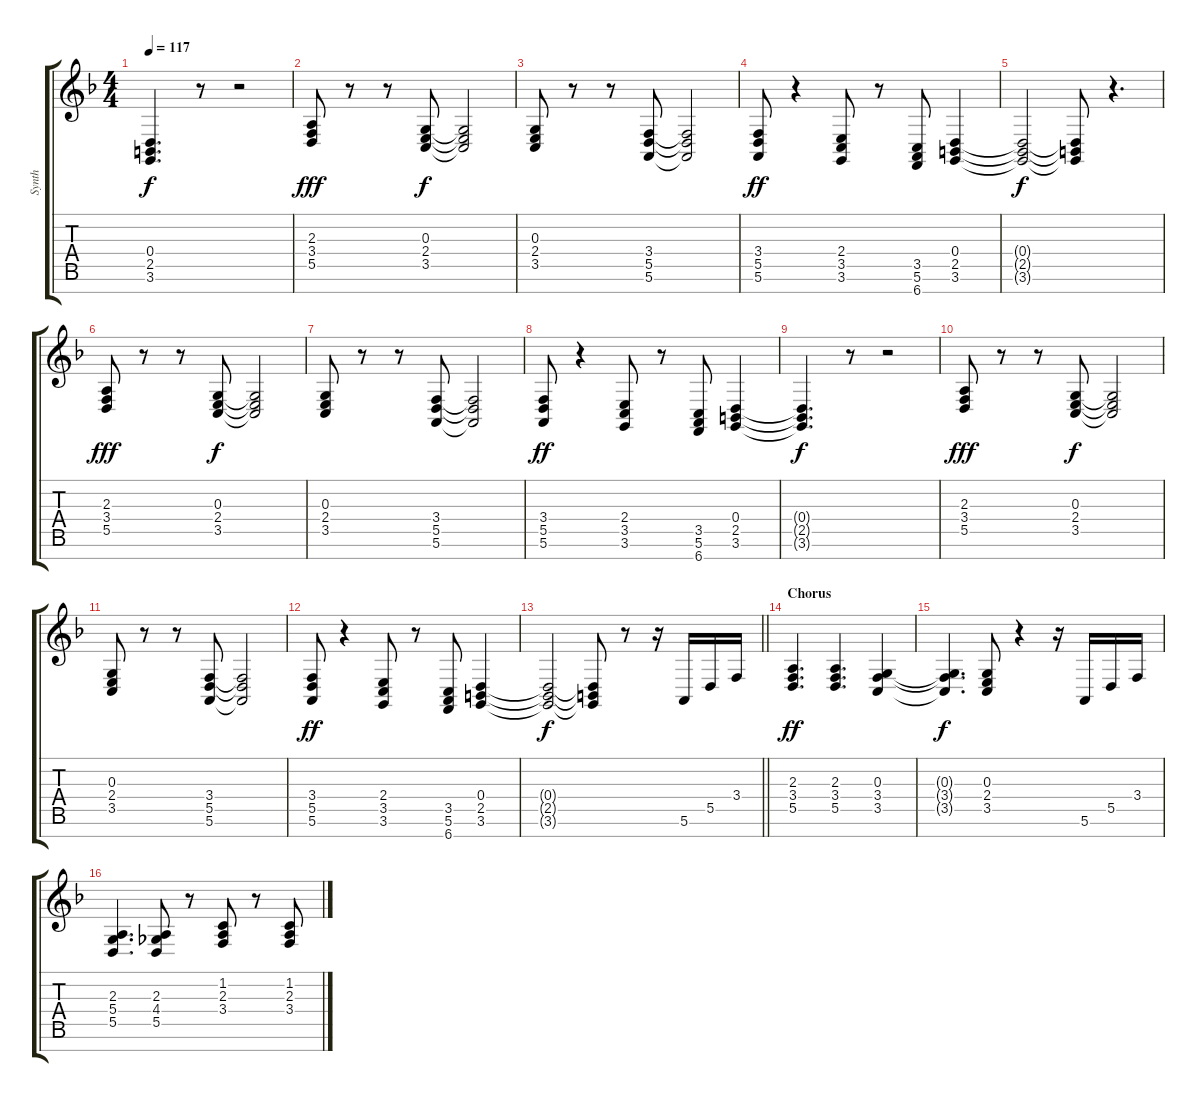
\track ("Synth" "Synth") {instrument synthbrass1}
\staff {score tabs}
\tuning (E4 B3 G3 D3 A2 E2 B1) {hide}
\ts (4 4)
\tempo 117
\clef g2
\ks f
(0.4{t} 2.5{t} 3.6{t}).4{d dy f} r.8 r.2 |
(2.3 3.4 5.5).8{dy fff} r.8 r.8 (0.3 2.4 3.5).8{dy f} (0.3{t} 2.4{t} 3.5{t}).2 |
(0.3 2.4 3.5).8 r.8 r.8 (3.4 5.5 5.6).8 (3.4{t} 5.5{t} 5.6{t}).2 |
(3.4 5.5 5.6).8{dy ff} r.4 (2.4 3.5 3.6).8 r.8 (3.5 5.6 6.7).8 (0.4 2.5 3.6).4 |
(0.4{t} 2.5{t} 3.6{t}).2{dy f} (0.4{t} 2.5{t} 3.6{t}).8 r.4{d} |
(2.3 3.4 5.5).8{dy fff} r.8 r.8 (0.3 2.4 3.5).8{dy f} (0.3{t} 2.4{t} 3.5{t}).2 |
(0.3 2.4 3.5).8 r.8 r.8 (3.4 5.5 5.6).8 (3.4{t} 5.5{t} 5.6{t}).2 |
(3.4 5.5 5.6).8{dy ff} r.4 (2.4 3.5 3.6).8 r.8 (3.5 5.6 6.7).8 (0.4 2.5 3.6).4 |
(0.4{t} 2.5{t} 3.6{t}).4{d dy f} r.8 r.2 |
(2.3 3.4 5.5).8{dy fff} r.8 r.8 (0.3 2.4 3.5).8{dy f} (0.3{t} 2.4{t} 3.5{t}).2 |
(0.3 2.4 3.5).8 r.8 r.8 (3.4 5.5 5.6).8 (3.4{t} 5.5{t} 5.6{t}).2 |
(3.4 5.5 5.6).8{dy ff} r.4 (2.4 3.5 3.6).8 r.8 (3.5 5.6 6.7).8 (0.4 2.5 3.6).4 |
\barLineRight lightlight
(0.4{t} 2.5{t} 3.6{t}).2{dy f} (0.4{t} 2.5{t} 3.6{t}).8 r.8 r.16 5.6.16 5.5.16 3.4.16 |
\section ("" "Chorus")
(2.3 3.4 5.5).4{d dy ff} (2.3 3.4 5.5).4{d} (0.3 3.4 3.5).4 |
(0.3{t} 3.4{t} 3.5{t}).4{d dy f} (0.3 2.4 3.5).8 r.4 r.16 5.6.16 5.5.16 3.4.16 |
(2.3 5.4 5.5).4{d} (2.3 4.4 5.5).8 r.8 (1.2 2.3 3.4).8 r.8 (1.2 2.3 3.4).8
